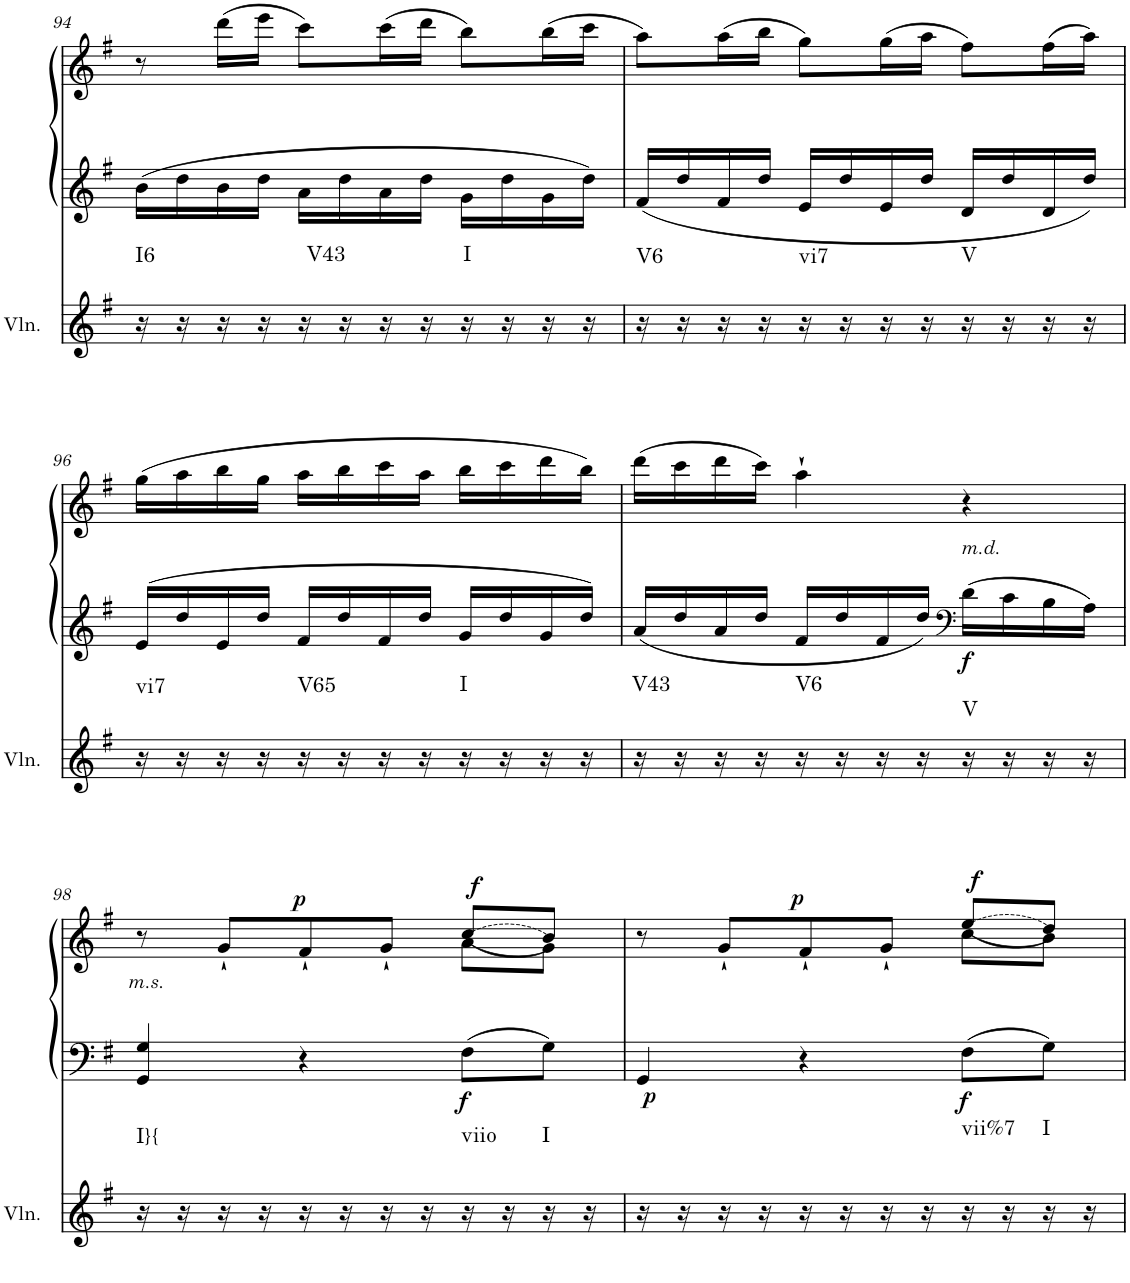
**kern	**harte	**kern	**kern	**dynam
*part2	*part2	*part1	*part1	*part1
*staff3	*	*staff2	*staff1	*staff1/2
*I"Violin	*	*I"Klavier linke Hand	*	*
*I'Vln.	*	*	*	*
!!LO:PB:g=z
*clefG2	*	*clefG2	*clefG2	*
*k[f#]	*	*k[f#]	*k[f#]	*
*M3/4	*	*M3/4	*M3/4	*
=94	=94	=94	=94	=94
!	!LO:H:kt=I6	!	!	!
16r	N	16b\LL	8r	.
16r	.	16dd\	.	.
16r	.	16b\	(16ddd\LL	.
16r	.	16dd\JJ	16eee\JJ	.
!	!LO:H:kt=V43	!	!	!
16r	N	16a\LL	8ccc\L)	.
16r	.	16dd\	.	.
16r	.	16a\	(16ccc\L	.
16r	.	16dd\JJ	16ddd\JJ	.
!	!LO:H:kt=I	!	!	!
16r	N	16g\LL	8bb\L)	.
16r	.	16dd\	.	.
16r	.	16g\	(16bb\L	.
16r	.	16dd\JJ	16ccc\JJ	.
=95	=95	=95	=95	=95
!	!LO:H:kt=V6	!	!	!
16r	N	16f#/LL	8aa\L)	.
16r	.	16dd/	.	.
16r	.	16f#/	(16aa\L	.
16r	.	16dd/JJ	16bb\JJ	.
!	!LO:H:kt=vi7	!	!	!
16r	N	16e/LL	8gg\L)	.
16r	.	16dd/	.	.
16r	.	16e/	(16gg\L	.
16r	.	16dd/JJ	16aa\JJ	.
!	!LO:H:kt=V	!	!	!
16r	N	16d/LL	8ff#\L)	.
16r	.	16dd/	.	.
16r	.	16d/	(16ff#\L	.
16r	.	16dd/JJ	16aa\JJ)	.
!!LO:LB:g=z
=96	=96	=96	=96	=96
!	!LO:H:kt=vi7	!	!	!
16r	N	16e/LL	(16gg\LL	.
16r	.	16dd/	16aa\	.
16r	.	16e/	16bb\	.
16r	.	16dd/JJ	16gg\JJ	.
!	!LO:H:kt=V65	!	!	!
16r	N	16f#/LL	16aa\LL	.
16r	.	16dd/	16bb\	.
16r	.	16f#/	16ccc\	.
16r	.	16dd/JJ	16aa\JJ	.
!	!LO:H:kt=I	!	!	!
16r	N	16g/LL	16bb\LL	.
16r	.	16dd/	16ccc\	.
16r	.	16g/	16ddd\	.
16r	.	16dd/JJ	16bb\JJ)	.
=97	=97	=97	=97	=97
!	!LO:H:kt=V43	!	!	!
16r	N	16a/LL	(16ddd\LL	.
16r	.	16dd/	16ccc\	.
16r	.	16a/	16ddd\	.
16r	.	16dd/JJ	16ccc\JJ)	.
!	!LO:H:kt=V6	!	!	!
16r	N	16f#/LL	4aa`\	.
16r	.	16dd/	.	.
16r	.	16f#/	.	.
16r	.	16dd/JJ	.	.
*	*	*clefF4	*	*
!	!	!	!LO:TX:b:i:t=m.d.	!
!	!LO:H:kt=V	!	!	!LO:DY:b=2
16r	N	16d\LL	4r	f
16r	.	16c\	.	.
16r	.	16B\	.	.
16r	.	16A\JJ	.	.
!!LO:LB:g=z
=98	=98	=98	=98	=98
*	*	*	*^	*
!	!LO:H:kt=I}{	!	!LO:TX:b:i:t=m.s.	!	!
16r	N	4GG/ 4G/	8r	2ryy	.
16r	.	.	.	.	.
16r	.	.	8g`/L	.	.
16r	.	.	.	.	.
!	!	!	!	!	!LO:DY:a
16r	.	4r	8f#`/	.	p
16r	.	.	.	.	.
16r	.	.	8g`/J	.	.
16r	.	.	.	.	.
!	!	!	!	!	!LO:DY:b=2
!	!LO:H:kt=viio	!	!	!	!LO:DY:n=1:a
16r	N	8F#\L	(8a\L	(8cc/L	f f
16r	.	.	.	.	.
!	!LO:H:kt=I	!	!	!	!
16r	N	8G\J	8g\J)	8b/J)	.
16r	.	.	.	.	.
=99	=99	=99	=99	=99	=99
!	!	!	!	!	!LO:DY:b=2
16r	.	4GG/	8r	2ryy	p
16r	.	.	.	.	.
16r	.	.	8g`/L	.	.
16r	.	.	.	.	.
!	!	!	!	!	!LO:DY:a
16r	.	4r	8f#`/	.	p
16r	.	.	.	.	.
16r	.	.	8g`/J	.	.
16r	.	.	.	.	.
!	!	!	!	!	!LO:DY:b=2
!	!LO:H:kt=vii%7	!	!	!	!LO:DY:n=1:a
16r	N	8F#\L	(8cc\L	(8ee/L	f f
16r	.	.	.	.	.
!	!LO:H:kt=I	!	!	!	!
16r	N	8G\J	8b\J)	8dd/J)	.
16r	.	.	.	.	.
*	*	*	*v	*v	*
=	=	=	=	=
*-	*-	*-	*-	*-
